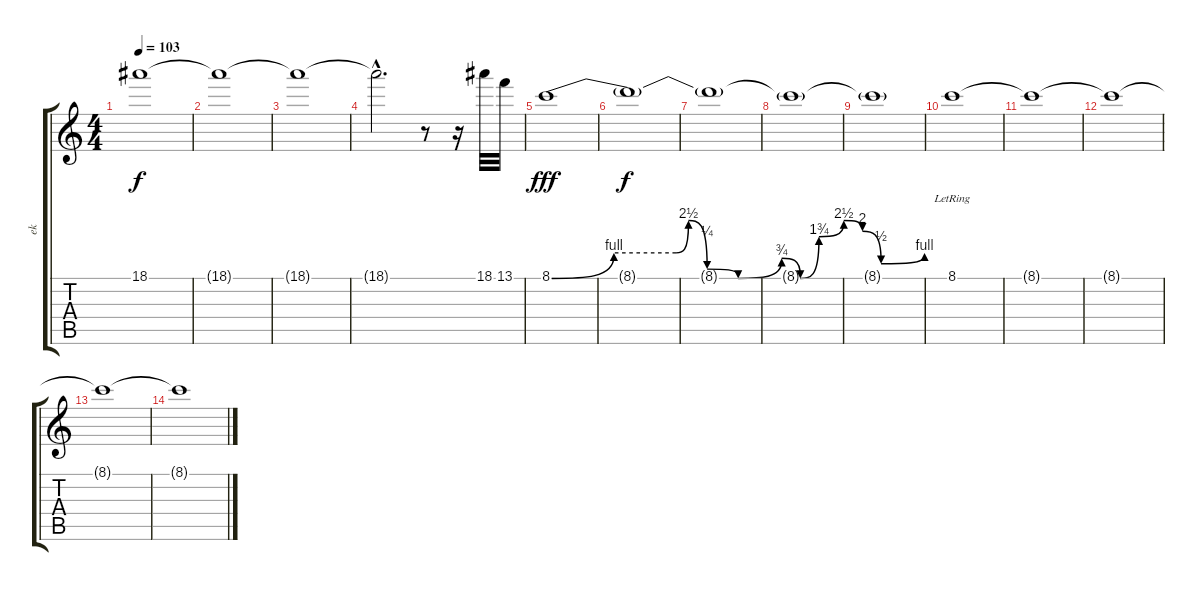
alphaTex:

\track ("ek" "ek") {instrument electricguitarmuted}
\staff {score tabs}
\tuning (E4 B3 G3 D3 A2 E2) {hide}
\ts (4 4)
\tempo 103
\clef g2
\ks c
18.1{t}.1{dy f} |
18.1{t}.1 |
18.1{t}.1 |
18.1{hac t}.2{d} r.8 r.16 18.1.32 13.1.32 |
8.1{be (custom 0 0 10 4 20 4 22 10 25 1 30 0 37 3 40 0 43 7 47 10 50 8 53 2 60 4)}.1{dy fff} |
8.1{t}.1{dy f} |
8.1{t}.1 |
8.1{t}.1 |
8.1{t}.1 |
8.1{lr}.1 |
8.1{t}.1 |
8.1{t}.1 |
8.1{t}.1 |
8.1{t}.1
